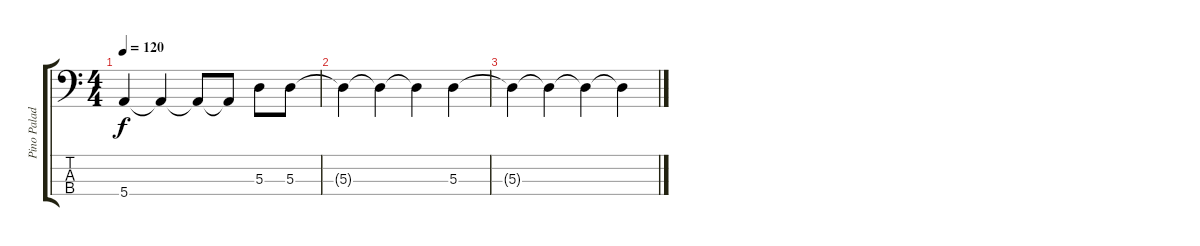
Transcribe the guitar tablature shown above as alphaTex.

\track ("Pino Paladino" "Pino Palad") {instrument electricbassfinger}
\staff {score tabs}
\tuning (G2 D2 A1 E1) {hide}
\ts (4 4)
\tempo 120
\clef f4
\ks c
5.4{t}.4{dy f} 5.4{t}.4 5.4{t}.8 5.4{t}.8 5.3.8 5.3.8 |
5.3{t}.4 5.3{t}.4 5.3{t}.4 5.3.4 |
5.3{t}.4 5.3{t}.4 5.3{t}.4 5.3{t}.4
